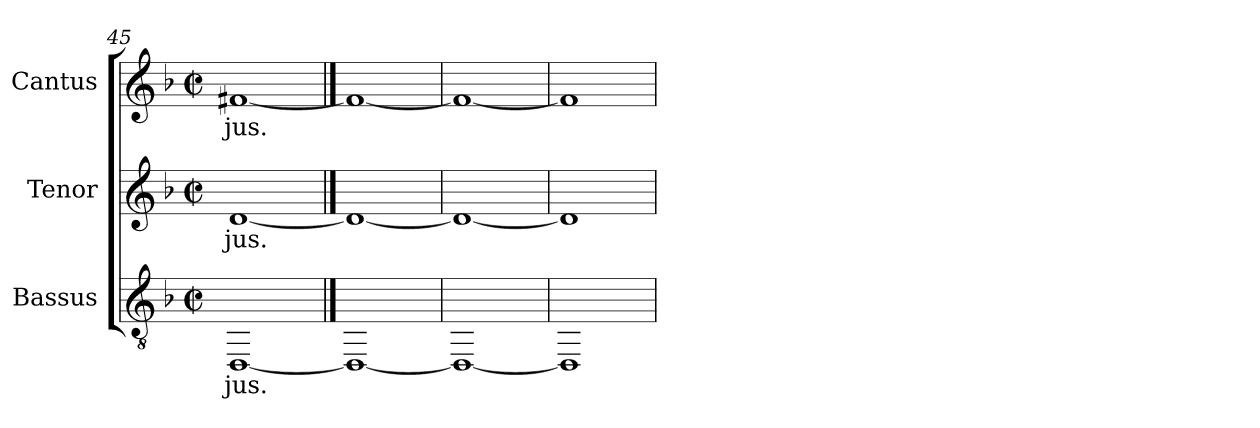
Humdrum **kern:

**kern	**text	**kern	**text	**kern	**text
*part3	*part3	*part2	*part2	*part1	*part1
*staff3	*staff3	*staff2	*staff2	*staff1	*staff1
*I"Bassus	*	*I"Tenor	*	*I"Cantus	*
*	*	*	*	*I'Cant.	*
*clefGv2	*	*clefG2	*	*clefG2	*
*k[b-]	*	*k[b-]	*	*k[b-]	*
*F:	*	*F:	*	*F:	*
*M2/2	*	*M2/2	*	*M2/2	*
*met(c|)	*	*met(c|)	*	*met(c|)	*
=45	=45	=45	=45	=45	=45
!	!LO:LY:b:color=#000000	!	!	!	!
!	!	!	!LO:LY:b:color=#000000	!	!
!	!	!	!	!	!LO:LY:b:color=#000000
[1DDi	-jus.	[1di	-jus.	[1f#Xi	-jus.
==46	==46	==46	==46	==46	==46
1DDi_	.	1di_	.	1f#i_	.
=47	=47	=47	=47	=47	=47
1DDi_	.	1di_	.	1f#i_	.
=48	=48	=48	=48	=48	=48
1DDi]	.	1di]	.	1f#i]	.
=	=	=	=	=	=
*-	*-	*-	*-	*-	*-
